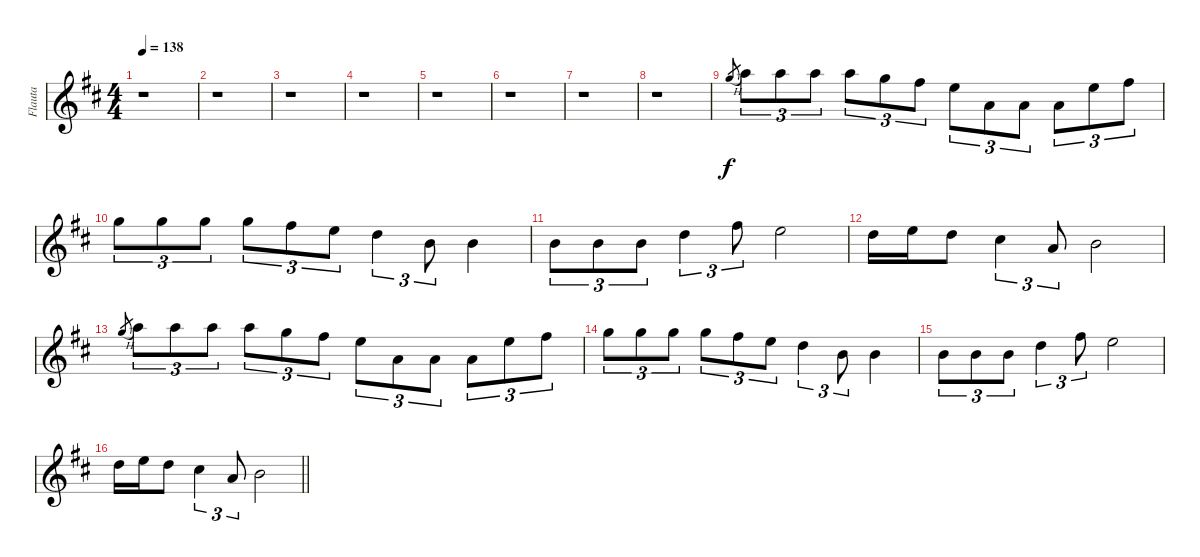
\track ("Flauta" "Flauta") {instrument flute}
\staff {score}
\tuning (E4 B3 G3 D3 A2 E2) {hide}
\ts (4 4)
\tempo 138
\clef g2
\ks d
r.1{dy f} |
r.1 |
r.1 |
r.1 |
r.1 |
r.1 |
r.1 |
r.1 |
15.1{h}.8{gr} 17.1.8{tu (3 2)} 17.1.8{tu (3 2)} 17.1.8{tu (3 2)} 17.1.8{tu (3 2)} 15.1.8{tu (3 2)} 14.1.8{tu (3 2)} 12.1.8{tu (3 2)} 5.1.8{tu (3 2)} 5.1.8{tu (3 2)} 5.1.8{tu (3 2)} 12.1.8{tu (3 2)} 14.1.8{tu (3 2)} |
15.1.8{tu (3 2)} 15.1.8{tu (3 2)} 15.1.8{tu (3 2)} 15.1.8{tu (3 2)} 14.1.8{tu (3 2)} 12.1.8{tu (3 2)} 15.2.4{tu (3 2)} 12.2.8{tu (3 2)} 12.2.4 |
12.2.8{tu (3 2)} 12.2.8{tu (3 2)} 12.2.8{tu (3 2)} 15.2.4{tu (3 2)} 14.1.8{tu (3 2)} 12.1.2 |
15.2.16 12.1.16 15.2.8 14.2.4{tu (3 2)} 14.3.8{tu (3 2)} 12.2.2 |
15.1{h}.8{gr} 17.1.8{tu (3 2)} 17.1.8{tu (3 2)} 17.1.8{tu (3 2)} 17.1.8{tu (3 2)} 15.1.8{tu (3 2)} 14.1.8{tu (3 2)} 12.1.8{tu (3 2)} 5.1.8{tu (3 2)} 5.1.8{tu (3 2)} 5.1.8{tu (3 2)} 12.1.8{tu (3 2)} 14.1.8{tu (3 2)} |
15.1.8{tu (3 2)} 15.1.8{tu (3 2)} 15.1.8{tu (3 2)} 15.1.8{tu (3 2)} 14.1.8{tu (3 2)} 12.1.8{tu (3 2)} 15.2.4{tu (3 2)} 12.2.8{tu (3 2)} 12.2.4 |
12.2.8{tu (3 2)} 12.2.8{tu (3 2)} 12.2.8{tu (3 2)} 15.2.4{tu (3 2)} 14.1.8{tu (3 2)} 12.1.2 |
\barLineRight lightlight
15.2.16 12.1.16 15.2.8 14.2.4{tu (3 2)} 14.3.8{tu (3 2)} 12.2.2
